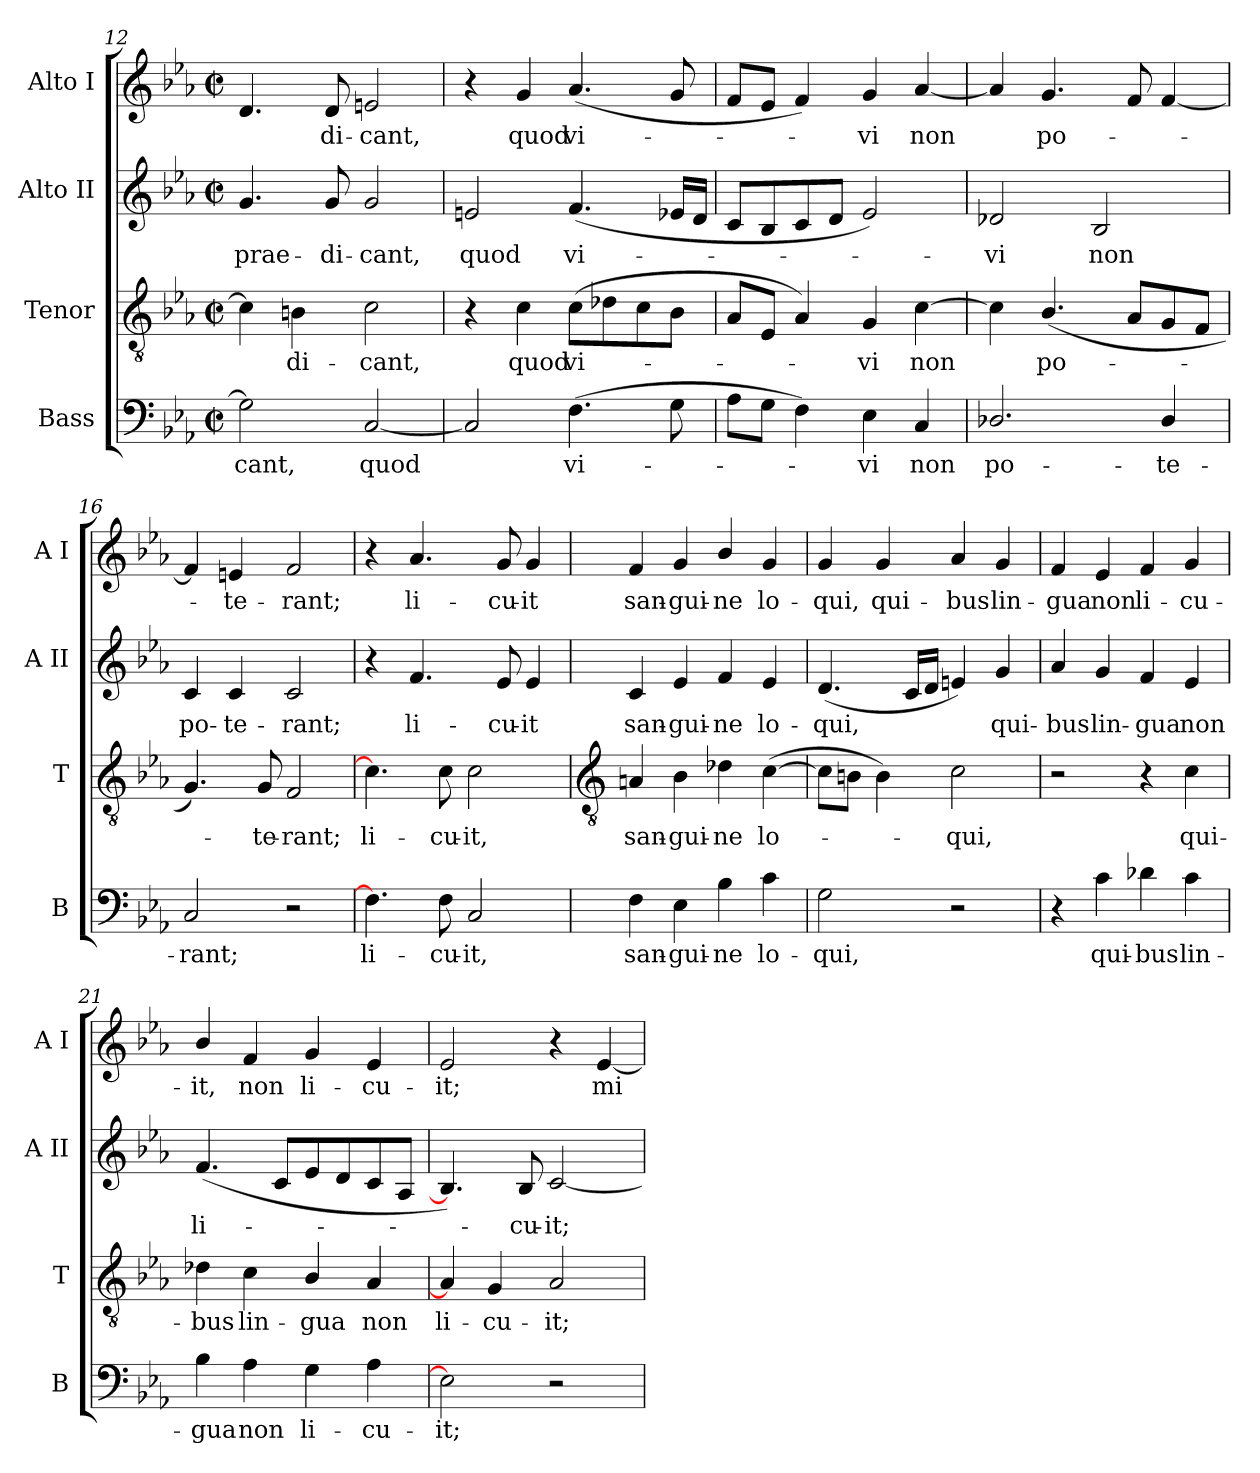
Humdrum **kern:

**kern	**text	**kern	**text	**kern	**text	**kern	**text
*part4	*part4	*part3	*part3	*part2	*part2	*part1	*part1
*staff4	*staff4	*staff3	*staff3	*staff2	*staff2	*staff1	*staff1
*I"Bass	*	*I"Tenor	*	*I"Alto II	*	*I"Alto I	*
*I'B	*	*I'T	*	*I'A II	*	*I'A I	*
!!LO:LB:g=z
*clefF4	*	*clefGv2	*	*clefG2	*	*clefG2	*
*k[b-e-a-]	*	*k[b-e-a-]	*	*k[b-e-a-]	*	*k[b-e-a-]	*
*E-:	*	*E-:	*	*E-:	*	*E-:	*
*M2/2	*	*M2/2	*	*M2/2	*	*M2/2	*
*met(c|)	*	*met(c|)	*	*met(c|)	*	*met(c|)	*
=12	=12	=12	=12	=12	=12	=12	=12
!	!LO:LY:b	!	!	!	!LO:LY:b	!	!
2G]	-cant,	4c]	.	4.g	prae-	4.d	.
!	!	!	!LO:LY:b	!	!	!	!
.	.	4Bn	di-	.	.	.	.
!	!	!	!	!	!LO:LY:b	!	!LO:LY:b
.	.	.	.	8g	-di-	8d	di-
!	!LO:LY:b	!	!LO:LY:b	!	!LO:LY:b	!	!LO:LY:b
[2C	quod	2c	-cant,	2g	-cant,	2en	-cant,
=13	=13	=13	=13	=13	=13	=13	=13
!	!	!	!	!	!LO:LY:b	!	!
2C]	.	4r	.	2en	quod	4r	.
!	!	!	!LO:LY:b	!	!	!	!LO:LY:b
.	.	4c	quod	.	.	4g	quod
!	!LO:LY:b	!	!LO:LY:b	!	!LO:LY:b	!	!LO:LY:b
(>4.F	vi-	(>8cL	vi-	(<4.f	vi-	(<4.a-	vi-
.	.	8d-X	.	.	.	.	.
.	.	8c	.	.	.	.	.
8G	.	8B-J	.	16e-XLL	.	8g	.
.	.	.	.	16dJJ	.	.	.
=14	=14	=14	=14	=14	=14	=14	=14
8A-L	.	8A-L	.	8cL	.	8fL	.
8GJ	.	8E-J	.	8B-	.	8e-J	.
4F)	.	4A-)	.	8c	.	4f)	.
.	.	.	.	8dJ	.	.	.
!	!LO:LY:b	!	!LO:LY:b	!	!	!	!LO:LY:b
4E-	vi	4G	vi	2e-)	.	4g	vi
!	!LO:LY:b	!	!LO:LY:b	!	!	!	!LO:LY:b
4C	non	[4c	non	.	.	[4a-	non
=15	=15	=15	=15	=15	=15	=15	=15
!	!LO:LY:b	!	!	!	!LO:LY:b	!	!
2.D-X/	po-	4c]	.	2d-X	vi	4a-]	.
!	!	!	!LO:LY:b	!	!	!	!LO:LY:b
.	.	(<4.B-/	po-	.	.	4.g	po-
!	!	!	!	!	!LO:LY:b	!	!
.	.	.	.	2B-	non	.	.
.	.	8A-L	.	.	.	8f	.
!	!LO:LY:b	!	!	!	!	!	!
4D-/	-te-	8G	.	.	.	[4f	.
.	.	8FJ	.	.	.	.	.
=16	=16	=16	=16	=16	=16	=16	=16
!	!LO:LY:b	!	!	!	!LO:LY:b	!	!
2C	-rant;	4.G)	.	4c	po-	4f]	.
!	!	!	!	!	!LO:LY:b	!	!LO:LY:b
.	.	.	.	4c	-te-	4en	te-
!	!	!	!LO:LY:b	!	!	!	!
.	.	8G	te-	.	.	.	.
!	!	!	!LO:LY:b	!	!LO:LY:b	!	!LO:LY:b
2r	.	2F	-rant;	2c	-rant;	2f	-rant;
=17	=17	=17	=17	=17	=17	=17	=17
!	!LO:LY:b	!	!LO:LY:b	!	!	!	!
4.F]	li-	4.c]	li-	4r	.	4r	.
!	!	!	!	!	!LO:LY:b	!	!LO:LY:b
.	.	.	.	4.f	li-	4.a-	li-
!	!LO:LY:b	!	!LO:LY:b	!	!	!	!
8F	-cu-	8c	-cu-	.	.	.	.
!	!LO:LY:b	!	!LO:LY:b	!	!	!	!
2C	-it,	2c	-it,	.	.	.	.
!	!	!	!	!	!LO:LY:b	!	!LO:LY:b
.	.	.	.	8e-	-cu-	8g	-cu-
!	!	!	!	!	!LO:LY:b	!	!LO:LY:b
.	.	.	.	4e-	-it	4g	-it
!!LO:LB:g=z
=18	=18	=18	=18	=18	=18	=18	=18
*	*	*clefGv2	*	*	*	*	*
!	!LO:LY:b	!	!LO:LY:b	!	!LO:LY:b	!	!LO:LY:b
4F	san-	4An	san-	4c	san-	4f	san-
!	!LO:LY:b	!	!LO:LY:b	!	!LO:LY:b	!	!LO:LY:b
4E-	-gui-	4B-	-gui-	4e-	-gui-	4g	-gui-
!	!LO:LY:b	!	!LO:LY:b	!	!LO:LY:b	!	!LO:LY:b
4B-	-ne	4d-X	-ne	4f	-ne	4b-/	-ne
!	!LO:LY:b	!	!LO:LY:b	!	!LO:LY:b	!	!LO:LY:b
4c	lo-	(>[4c	lo-	4e-	lo-	4g	lo-
=19	=19	=19	=19	=19	=19	=19	=19
!	!LO:LY:b	!	!	!	!LO:LY:b	!	!LO:LY:b
2G	-qui,	8cL]	.	(<4.d	-qui,	4g	-qui,
.	.	8BnJ	.	.	.	.	.
!	!	!	!	!	!	!	!LO:LY:b
.	.	4B)	.	.	.	4g	qui-
.	.	.	.	16cLL	.	.	.
.	.	.	.	16dJJ	.	.	.
!	!	!	!LO:LY:b	!	!	!	!LO:LY:b
2r	.	2c	qui,	4en)	.	4a-	-bus
!	!	!	!	!	!LO:LY:b	!	!LO:LY:b
.	.	.	.	4g	qui-	4g	lin-
=20	=20	=20	=20	=20	=20	=20	=20
!	!	!	!	!	!LO:LY:b	!	!LO:LY:b
4r	.	2r	.	4a-	-bus	4f	-gua
!	!LO:LY:b	!	!	!	!LO:LY:b	!	!LO:LY:b
4c	qui-	.	.	4g	lin-	4e-	non
!	!LO:LY:b	!	!	!	!LO:LY:b	!	!LO:LY:b
4d-X	-bus	4r	.	4f	-gua	4f	li-
!	!LO:LY:b	!	!LO:LY:b	!	!LO:LY:b	!	!LO:LY:b
4c	lin-	4c	qui-	4e-	non	4g	-cu-
=21	=21	=21	=21	=21	=21	=21	=21
!	!LO:LY:b	!	!LO:LY:b	!	!LO:LY:b	!	!LO:LY:b
4B-	-gua	4d-X	-bus	(<4.f	li-	4b-/	-it,
!	!LO:LY:b	!	!LO:LY:b	!	!	!	!LO:LY:b
4A-	non	4c	lin-	.	.	4f	non
.	.	.	.	8cL	.	.	.
!	!LO:LY:b	!	!LO:LY:b	!	!	!	!LO:LY:b
4G	li-	4B-/	-gua	8e-	.	4g	li-
.	.	.	.	8d	.	.	.
!	!LO:LY:b	!	!LO:LY:b	!	!	!	!LO:LY:b
4A-	-cu-	4A-	non	8c	.	4e-	-cu-
.	.	.	.	8A-J	.	.	.
=22	=22	=22	=22	=22	=22	=22	=22
!	!LO:LY:b	!	!LO:LY:b	!	!	!	!LO:LY:b
2E-]	-it;	4A-]	li-	4.B-])	.	2e-	-it;
!	!	!	!LO:LY:b	!	!	!	!
.	.	4G	-cu-	.	.	.	.
!	!	!	!	!	!LO:LY:b	!	!
.	.	.	.	8B-	cu-	.	.
!	!	!	!LO:LY:b	!	!LO:LY:b	!	!
2r	.	2A-	-it;	[2c	-it;	4r	.
!	!	!	!	!	!	!	!LO:LY:b
.	.	.	.	.	.	[4e-	mi-
=	=	=	=	=	=	=	=
*-	*-	*-	*-	*-	*-	*-	*-
